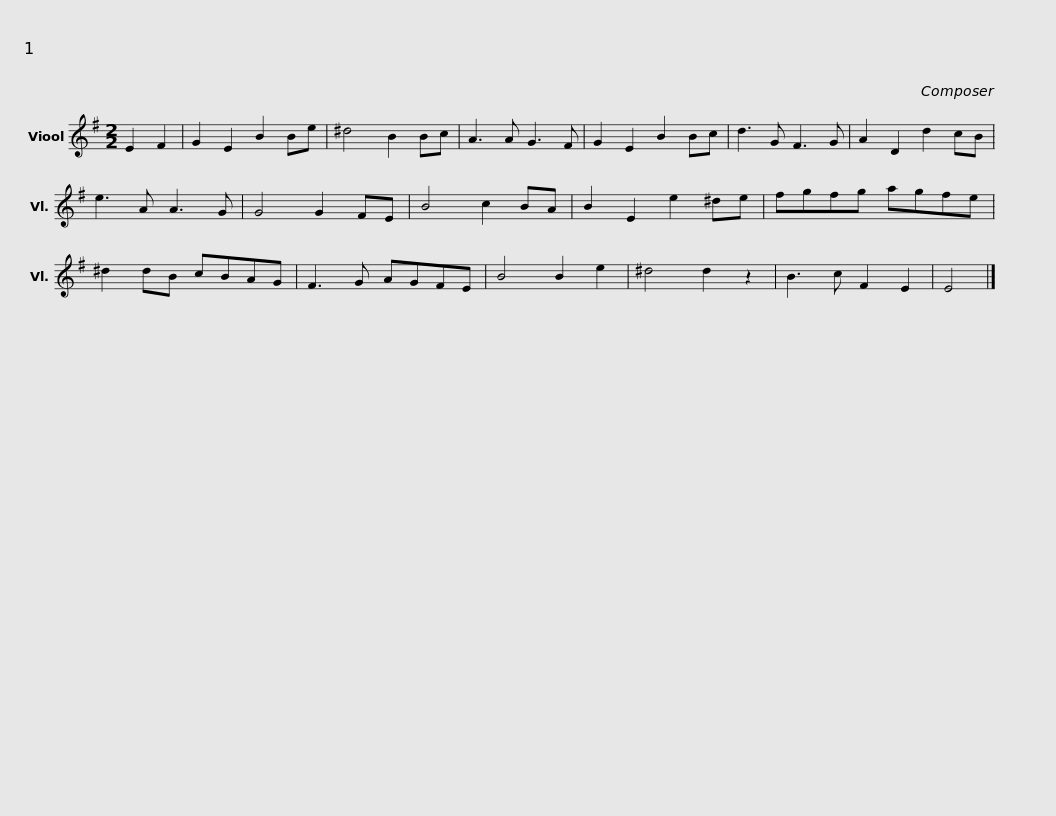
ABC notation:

X:1
L:1/8
M:2/2
I:linebreak $
K:G
V:1 treble
V:1
 E2 F2 | G2 E2 B2 Be | ^d4 B2 Bc | A3 A G3 F | G2 E2 B2 Bc | %5
 d3 G F3 G | A2 D2 d2 cB | e3 A A3 G | G4 G2 FE |$ B4 c2 BA | %10
 B2 E2 e2 ^de | fgfg agfe | ^d2 dB cBAG | F3 G AGFE | B4 B2 e2 | %15
 ^d4 d2 z2 | B3 c F2 E2 | E4 |] %18
